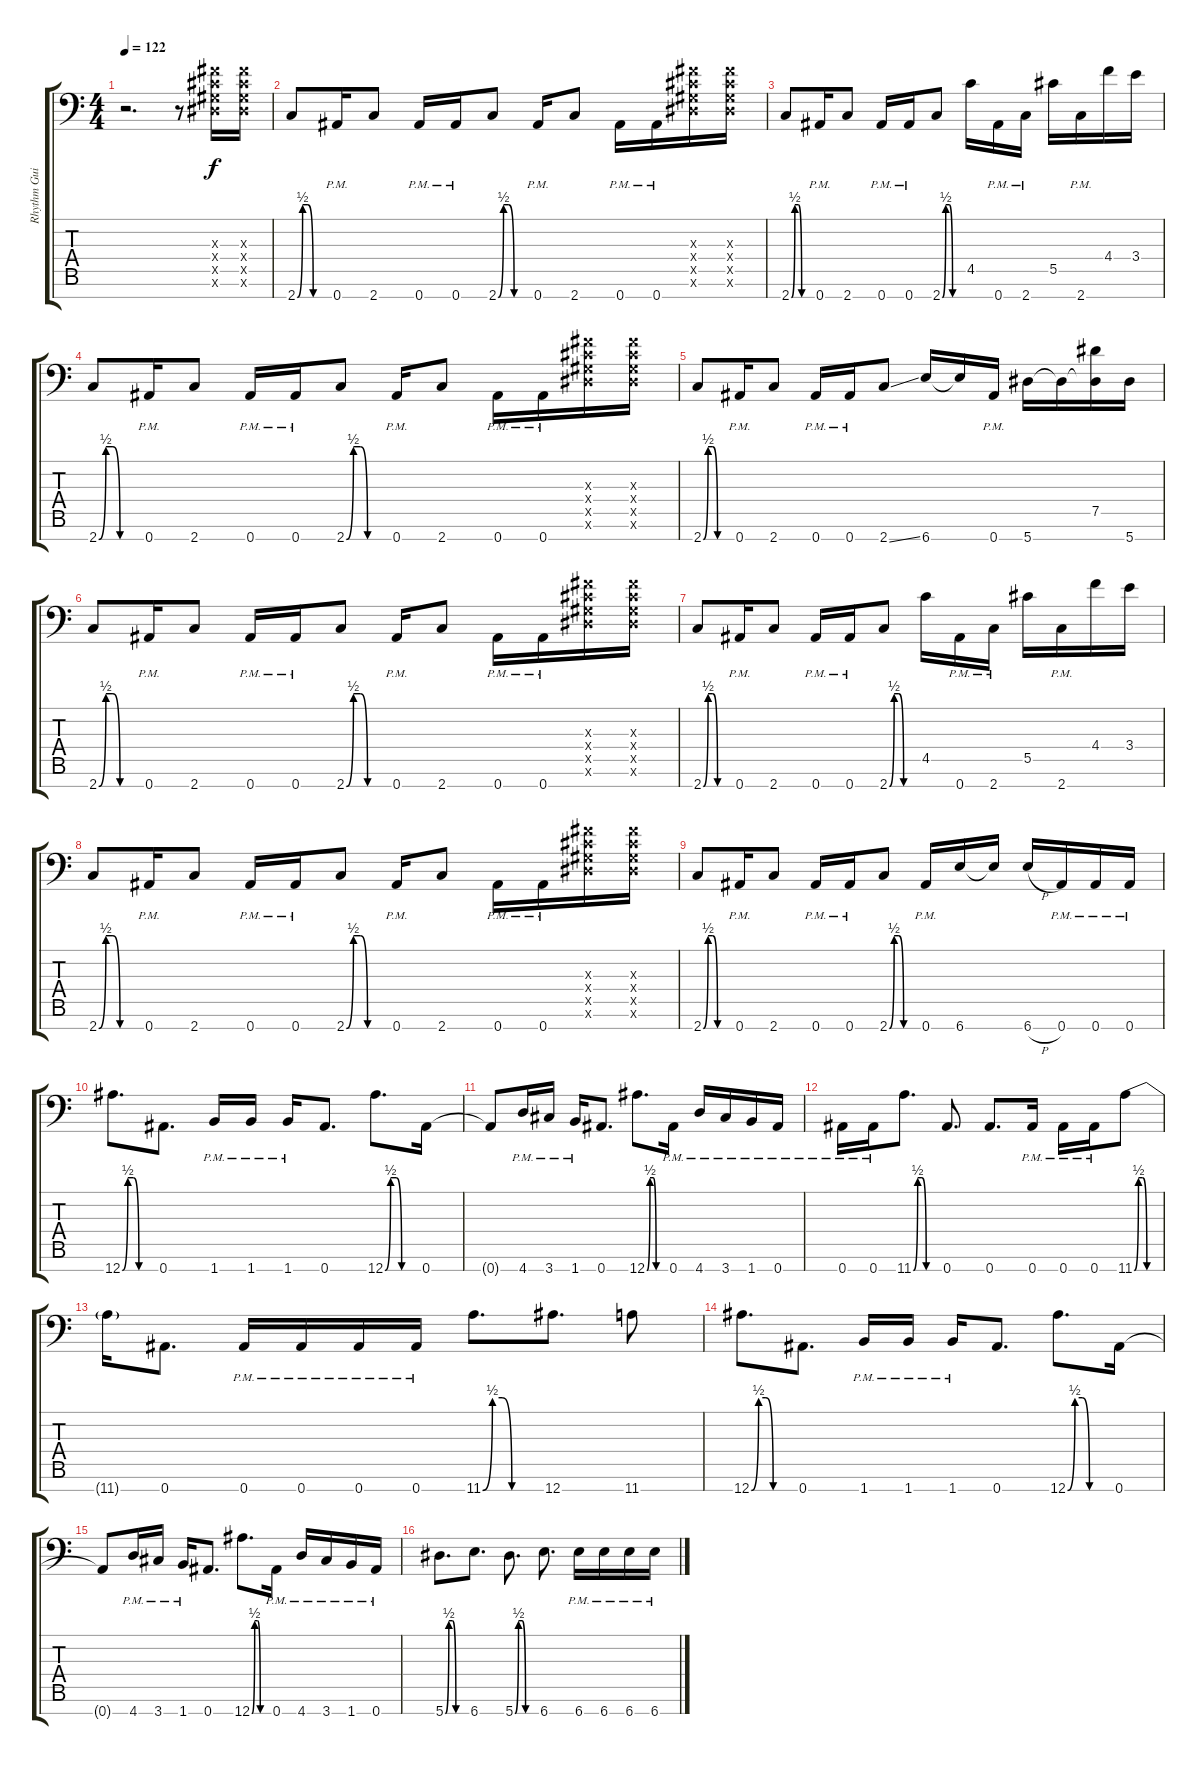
\track ("Rhythm Guitar 2" "Rhythm Gui") {instrument distortionguitar}
\staff {score tabs}
\tuning (Eb4 Bb3 Gb3 Db3 Ab2 Eb2 Bb1) {hide}
\ts (4 4)
\tempo 122
\clef f4
\ks c
r.2{d dy f} r.8 (0.3{x} 0.4{x} 0.5{x} 0.6{x}).16 (0.3{x} 0.4{x} 0.5{x} 0.6{x}).16 |
2.7{be (custom 0 0 10 2 20 2 30 0 60 0)}.8 0.7{pm}.16 2.7.8 0.7{pm}.16 0.7{pm}.16 2.7{be (custom 0 0 10 2 20 2 30 0 60 0)}.8 0.7{pm}.16 2.7.8 0.7{pm}.16 0.7{pm}.16 (0.3{x} 0.4{x} 0.5{x} 0.6{x}).16 (0.3{x} 0.4{x} 0.5{x} 0.6{x}).16 |
2.7{be (custom 0 0 10 2 20 2 30 0 60 0)}.8 0.7{pm}.16 2.7.8 0.7{pm}.16 0.7{pm}.16 2.7{be (custom 0 0 10 2 20 2 30 0 60 0)}.8 4.5.16 0.7{pm}.16 2.7{pm}.16 5.5.16 2.7{pm}.16 4.4.16 3.4.16 |
2.7{be (custom 0 0 10 2 20 2 30 0 60 0)}.8 0.7{pm}.16 2.7.8 0.7{pm}.16 0.7{pm}.16 2.7{be (custom 0 0 10 2 20 2 30 0 60 0)}.8 0.7{pm}.16 2.7.8 0.7{pm}.16 0.7{pm}.16 (0.3{x} 0.4{x} 0.5{x} 0.6{x}).16 (0.3{x} 0.4{x} 0.5{x} 0.6{x}).16 |
2.7{be (custom 0 0 10 2 20 2 30 0 60 0)}.8 0.7{pm}.16 2.7.8 0.7{pm}.16 0.7{pm}.16 2.7{ss}.8 6.7.16 6.7{t}.16 0.7{pm}.16 5.7.16 5.7{t}.16 (7.5 5.7{t}).16 5.7.16 |
2.7{be (custom 0 0 10 2 20 2 30 0 60 0)}.8 0.7{pm}.16 2.7.8 0.7{pm}.16 0.7{pm}.16 2.7{be (custom 0 0 10 2 20 2 30 0 60 0)}.8 0.7{pm}.16 2.7.8 0.7{pm}.16 0.7{pm}.16 (0.3{x} 0.4{x} 0.5{x} 0.6{x}).16 (0.3{x} 0.4{x} 0.5{x} 0.6{x}).16 |
2.7{be (custom 0 0 10 2 20 2 30 0 60 0)}.8 0.7{pm}.16 2.7.8 0.7{pm}.16 0.7{pm}.16 2.7{be (custom 0 0 10 2 20 2 30 0 60 0)}.8 4.5.16 0.7{pm}.16 2.7{pm}.16 5.5.16 2.7{pm}.16 4.4.16 3.4.16 |
2.7{be (custom 0 0 10 2 20 2 30 0 60 0)}.8 0.7{pm}.16 2.7.8 0.7{pm}.16 0.7{pm}.16 2.7{be (custom 0 0 10 2 20 2 30 0 60 0)}.8 0.7{pm}.16 2.7.8 0.7{pm}.16 0.7{pm}.16 (0.3{x} 0.4{x} 0.5{x} 0.6{x}).16 (0.3{x} 0.4{x} 0.5{x} 0.6{x}).16 |
2.7{be (custom 0 0 10 2 20 2 30 0 60 0)}.8 0.7{pm}.16 2.7.8 0.7{pm}.16 0.7{pm}.16 2.7{be (custom 0 0 10 2 20 2 30 0 60 0)}.8 0.7{pm}.16 6.7.16 6.7{t}.16 6.7{h}.16 0.7{pm}.16 0.7{pm}.16 0.7{pm}.16 |
12.7{be (custom 0 0 10 2 20 2 30 0 60 0)}.8{d} 0.7.8{d} 1.7{pm}.16 1.7{pm}.16 1.7{pm}.16 0.7.8{d} 12.7{be (custom 0 0 10 2 20 2 30 0 60 0)}.8{d} 0.7.16 |
0.7{t}.8 4.7{pm}.16 3.7{pm}.16 1.7{pm}.16 0.7.8{d} 12.7{be (custom 0 0 10 2 20 2 30 0 60 0)}.8{d} 0.7{pm}.16 4.7{pm}.16 3.7{pm}.16 1.7{pm}.16 0.7{pm}.16 |
0.7{pm}.16 0.7{pm}.16 11.7{be (custom 0 0 10 2 20 2 30 0 60 0)}.8{d} 0.7.8{d} 0.7.8{d} 0.7{pm}.16 0.7{pm}.16 0.7{pm}.16 11.7{be (custom 0 0 10 2 20 2 30 0 60 0)}.8 |
11.7{t}.16 0.7.8{d} 0.7{pm}.16 0.7{pm}.16 0.7{pm}.16 0.7{pm}.16 11.7{be (custom 0 0 10 2 20 2 30 0 60 0)}.8{d} 12.7.8{d} 11.7.8 |
12.7{be (custom 0 0 10 2 20 2 30 0 60 0)}.8{d} 0.7.8{d} 1.7{pm}.16 1.7{pm}.16 1.7{pm}.16 0.7.8{d} 12.7{be (custom 0 0 10 2 20 2 30 0 60 0)}.8{d} 0.7.16 |
0.7{t}.8 4.7{pm}.16 3.7{pm}.16 1.7{pm}.16 0.7.8{d} 12.7{be (custom 0 0 10 2 20 2 30 0 60 0)}.8{d} 0.7{pm}.16 4.7{pm}.16 3.7{pm}.16 1.7{pm}.16 0.7{pm}.16 |
5.7{be (custom 0 0 10 2 20 2 30 0 60 0)}.8{d} 6.7.8{d} 5.7{be (custom 0 0 10 2 20 2 30 0 60 0)}.8{d} 6.7.8{d} 6.7{pm}.16 6.7{pm}.16 6.7{pm}.16 6.7{pm}.16
